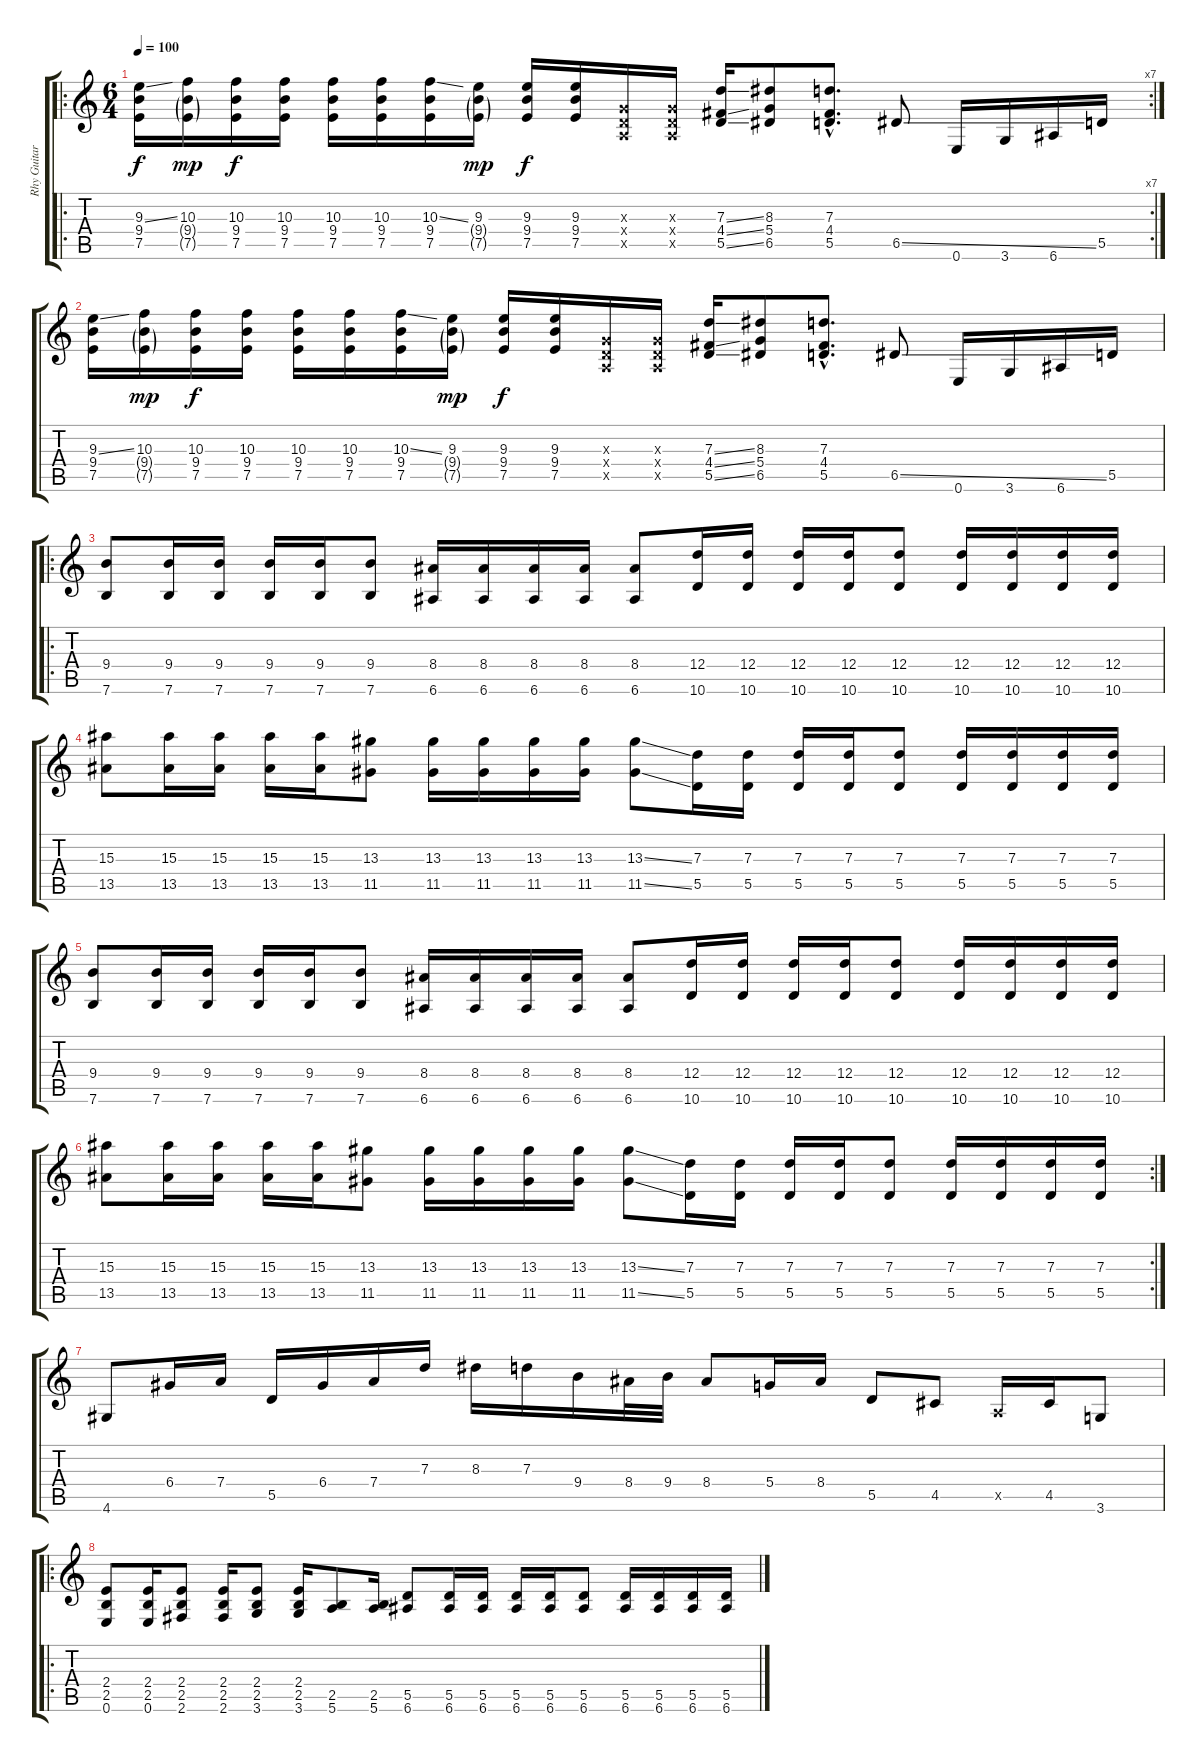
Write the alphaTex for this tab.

\track ("Rhy Guitar 2" "Rhy Guitar") {instrument distortionguitar}
\staff {score tabs}
\tuning (E4 B3 G3 D3 A2 E2) {hide}
\ro
\rc 7
\ts (6 4)
\tempo 100
\clef g2
\ks c
(9.3{ss} 9.4 7.5).16{dy f balance 13 instrument distortionguitar} (10.3 9.4{g} 7.5{g}).16{dy mp} (10.3 9.4 7.5).16{dy f} (10.3 9.4 7.5).16 (10.3 9.4 7.5).16 (10.3 9.4 7.5).16 (10.3{ss} 9.4 7.5).16 (9.3 9.4{g} 7.5{g}).16{dy mp} (9.3 9.4 7.5).16{dy f} (9.3 9.4 7.5).16 (0.3{x} 0.4{x} 0.5{x}).16 (0.3{x} 0.4{x} 0.5{x}).16 (7.3{ss} 4.4{ss} 5.5{ss}).16 (8.3 5.4 6.5).8 (7.3{hac} 4.4{hac} 5.5{hac}).8{d} 6.5{ss}.8 0.6.16 3.6.16 6.6.16 5.5.16 |
(9.3{ss} 9.4 7.5).16{balance 13} (10.3 9.4{g} 7.5{g}).16{dy mp} (10.3 9.4 7.5).16{dy f} (10.3 9.4 7.5).16 (10.3 9.4 7.5).16 (10.3 9.4 7.5).16 (10.3{ss} 9.4 7.5).16 (9.3 9.4{g} 7.5{g}).16{dy mp} (9.3 9.4 7.5).16{dy f} (9.3 9.4 7.5).16 (0.3{x} 0.4{x} 0.5{x}).16 (0.3{x} 0.4{x} 0.5{x}).16 (7.3{ss} 4.4{ss} 5.5{ss}).16 (8.3 5.4 6.5).8 (7.3{hac} 4.4{hac} 5.5{hac}).8{d} 6.5{ss}.8 0.6.16 3.6.16 6.6.16 5.5.16 |
\ro
(9.4 7.6).8{balance 8} (9.4 7.6).16 (9.4 7.6).16 (9.4 7.6).16 (9.4 7.6).16 (9.4 7.6).8 (8.4 6.6).16 (8.4 6.6).16 (8.4 6.6).16 (8.4 6.6).16 (8.4 6.6).8 (12.4 10.6).16 (12.4 10.6).16 (12.4 10.6).16 (12.4 10.6).16 (12.4 10.6).8 (12.4 10.6).16 (12.4 10.6).16 (12.4 10.6).16 (12.4 10.6).16 |
(15.3 13.5).8 (15.3 13.5).16 (15.3 13.5).16 (15.3 13.5).16 (15.3 13.5).16 (13.3 11.5).8 (13.3 11.5).16 (13.3 11.5).16 (13.3 11.5).16 (13.3 11.5).16 (13.3{ss} 11.5{ss}).8 (7.3 5.5).16 (7.3 5.5).16 (7.3 5.5).16 (7.3 5.5).16 (7.3 5.5).8 (7.3 5.5).16 (7.3 5.5).16 (7.3 5.5).16 (7.3 5.5).16 |
(9.4 7.6).8 (9.4 7.6).16 (9.4 7.6).16 (9.4 7.6).16 (9.4 7.6).16 (9.4 7.6).8 (8.4 6.6).16 (8.4 6.6).16 (8.4 6.6).16 (8.4 6.6).16 (8.4 6.6).8 (12.4 10.6).16 (12.4 10.6).16 (12.4 10.6).16 (12.4 10.6).16 (12.4 10.6).8 (12.4 10.6).16 (12.4 10.6).16 (12.4 10.6).16 (12.4 10.6).16 |
\rc 2
(15.3 13.5).8 (15.3 13.5).16 (15.3 13.5).16 (15.3 13.5).16 (15.3 13.5).16 (13.3 11.5).8 (13.3 11.5).16 (13.3 11.5).16 (13.3 11.5).16 (13.3 11.5).16 (13.3{ss} 11.5{ss}).8 (7.3 5.5).16 (7.3 5.5).16 (7.3 5.5).16 (7.3 5.5).16 (7.3 5.5).8 (7.3 5.5).16 (7.3 5.5).16 (7.3 5.5).16 (7.3 5.5).16 |
4.6.8{balance 13} 6.4.16 7.4.16 5.5.16 6.4.16 7.4.16 7.3.16 8.3.16 7.3.16 9.4.16 8.4.32 9.4.32 8.4.8 5.4.16 8.4.16 5.5.8 4.5.8 0.5{x}.16 4.5.16 3.6.8 |
\ro
(2.4 2.5 0.6).8{balance 13} (2.4 2.5 0.6).16 (2.4 2.5 2.6).8 (2.4 2.5 2.6).16 (2.4 2.5 3.6).8 (2.4 2.5 3.6).16 (2.5 5.6).8 (2.5 5.6).16 (5.5 6.6).8 (5.5 6.6).16 (5.5 6.6).16 (5.5 6.6).16 (5.5 6.6).16 (5.5 6.6).8 (5.5 6.6).16 (5.5 6.6).16 (5.5 6.6).16 (5.5 6.6).16
